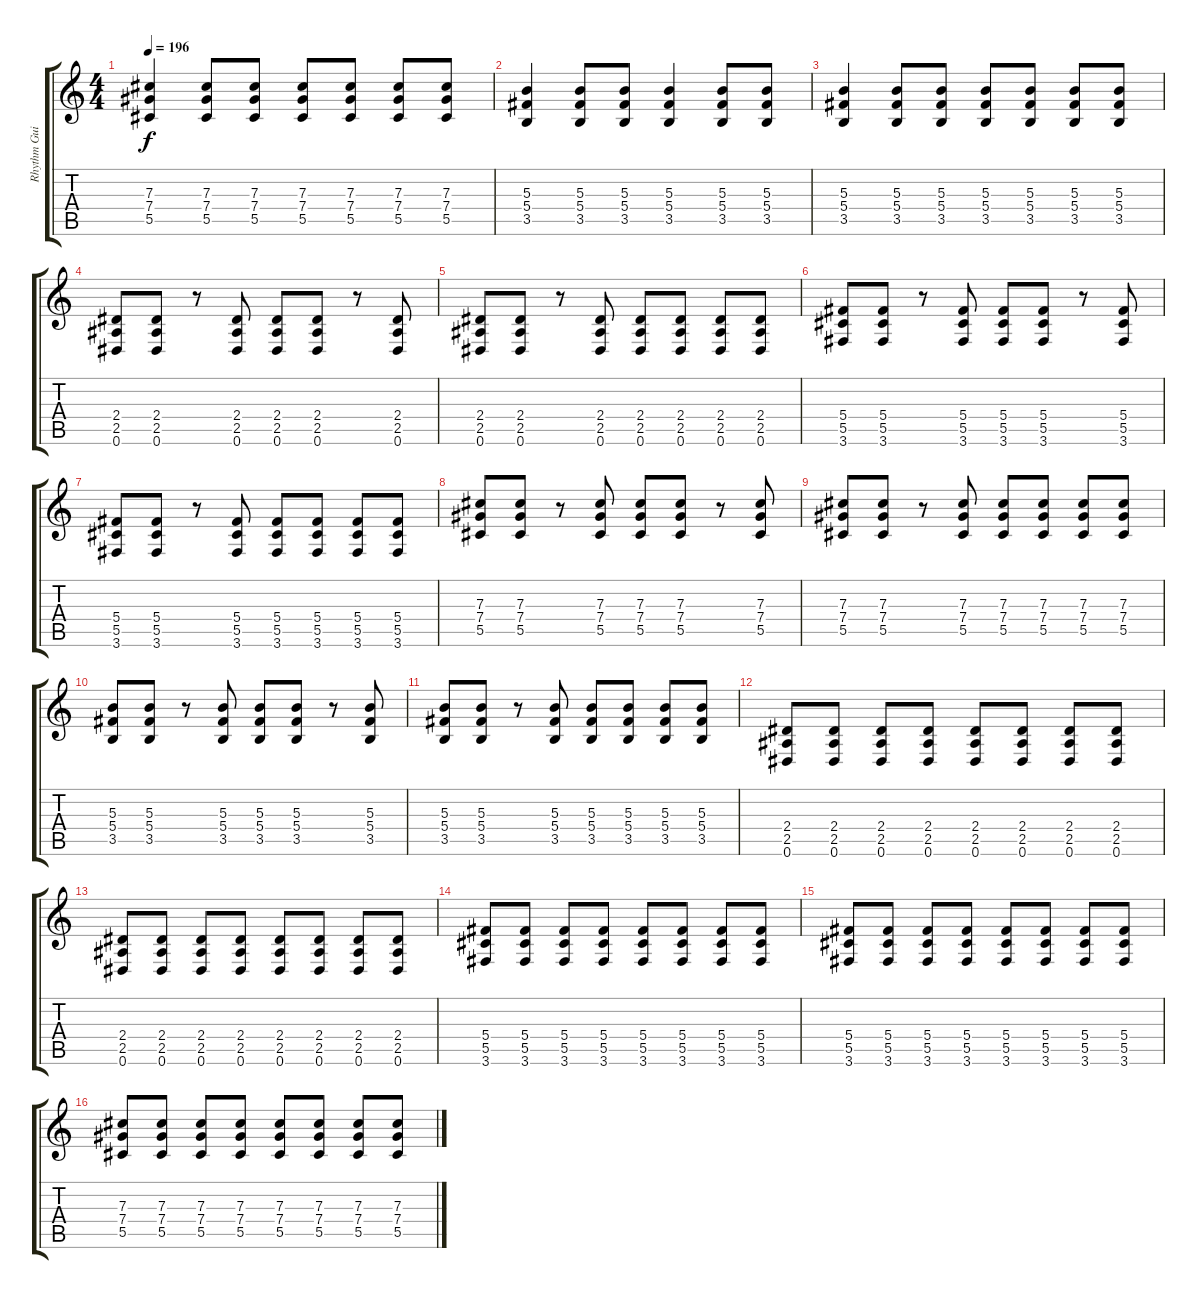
\track ("Rhythm Guitar  " "Rhythm Gui") {instrument overdrivenguitar}
\staff {score tabs}
\tuning (Eb4 Bb3 Gb3 Db3 Ab2 Eb2) {hide}
\ts (4 4)
\tempo 196
\clef g2
\ks c
(7.3 7.4 5.5).4{dy f} (7.3 7.4 5.5).8 (7.3 7.4 5.5).8 (7.3 7.4 5.5).8 (7.3 7.4 5.5).8 (7.3 7.4 5.5).8 (7.3 7.4 5.5).8 |
(5.3 5.4 3.5).4 (5.3 5.4 3.5).8 (5.3 5.4 3.5).8 (5.3 5.4 3.5).4 (5.3 5.4 3.5).8 (5.3 5.4 3.5).8 |
(5.3 5.4 3.5).4 (5.3 5.4 3.5).8 (5.3 5.4 3.5).8 (5.3 5.4 3.5).8 (5.3 5.4 3.5).8 (5.3 5.4 3.5).8 (5.3 5.4 3.5).8 |
(2.4 2.5 0.6).8 (2.4 2.5 0.6).8 r.8 (2.4 2.5 0.6).8 (2.4 2.5 0.6).8 (2.4 2.5 0.6).8 r.8 (2.4 2.5 0.6).8 |
(2.4 2.5 0.6).8 (2.4 2.5 0.6).8 r.8 (2.4 2.5 0.6).8 (2.4 2.5 0.6).8 (2.4 2.5 0.6).8 (2.4 2.5 0.6).8 (2.4 2.5 0.6).8 |
(5.4 5.5 3.6).8 (5.4 5.5 3.6).8 r.8 (5.4 5.5 3.6).8 (5.4 5.5 3.6).8 (5.4 5.5 3.6).8 r.8 (5.4 5.5 3.6).8 |
(5.4 5.5 3.6).8 (5.4 5.5 3.6).8 r.8 (5.4 5.5 3.6).8 (5.4 5.5 3.6).8 (5.4 5.5 3.6).8 (5.4 5.5 3.6).8 (5.4 5.5 3.6).8 |
(7.3 7.4 5.5).8 (7.3 7.4 5.5).8 r.8 (7.3 7.4 5.5).8 (7.3 7.4 5.5).8 (7.3 7.4 5.5).8 r.8 (7.3 7.4 5.5).8 |
(7.3 7.4 5.5).8 (7.3 7.4 5.5).8 r.8 (7.3 7.4 5.5).8 (7.3 7.4 5.5).8 (7.3 7.4 5.5).8 (7.3 7.4 5.5).8 (7.3 7.4 5.5).8 |
(5.3 5.4 3.5).8 (5.3 5.4 3.5).8 r.8 (5.3 5.4 3.5).8 (5.3 5.4 3.5).8 (5.3 5.4 3.5).8 r.8 (5.3 5.4 3.5).8 |
(5.3 5.4 3.5).8 (5.3 5.4 3.5).8 r.8 (5.3 5.4 3.5).8 (5.3 5.4 3.5).8 (5.3 5.4 3.5).8 (5.3 5.4 3.5).8 (5.3 5.4 3.5).8 |
(2.4 2.5 0.6).8 (2.4 2.5 0.6).8 (2.4 2.5 0.6).8 (2.4 2.5 0.6).8 (2.4 2.5 0.6).8 (2.4 2.5 0.6).8 (2.4 2.5 0.6).8 (2.4 2.5 0.6).8 |
(2.4 2.5 0.6).8 (2.4 2.5 0.6).8 (2.4 2.5 0.6).8 (2.4 2.5 0.6).8 (2.4 2.5 0.6).8 (2.4 2.5 0.6).8 (2.4 2.5 0.6).8 (2.4 2.5 0.6).8 |
(5.4 5.5 3.6).8 (5.4 5.5 3.6).8 (5.4 5.5 3.6).8 (5.4 5.5 3.6).8 (5.4 5.5 3.6).8 (5.4 5.5 3.6).8 (5.4 5.5 3.6).8 (5.4 5.5 3.6).8 |
(5.4 5.5 3.6).8 (5.4 5.5 3.6).8 (5.4 5.5 3.6).8 (5.4 5.5 3.6).8 (5.4 5.5 3.6).8 (5.4 5.5 3.6).8 (5.4 5.5 3.6).8 (5.4 5.5 3.6).8 |
(7.3 7.4 5.5).8 (7.3 7.4 5.5).8 (7.3 7.4 5.5).8 (7.3 7.4 5.5).8 (7.3 7.4 5.5).8 (7.3 7.4 5.5).8 (7.3 7.4 5.5).8 (7.3 7.4 5.5).8
